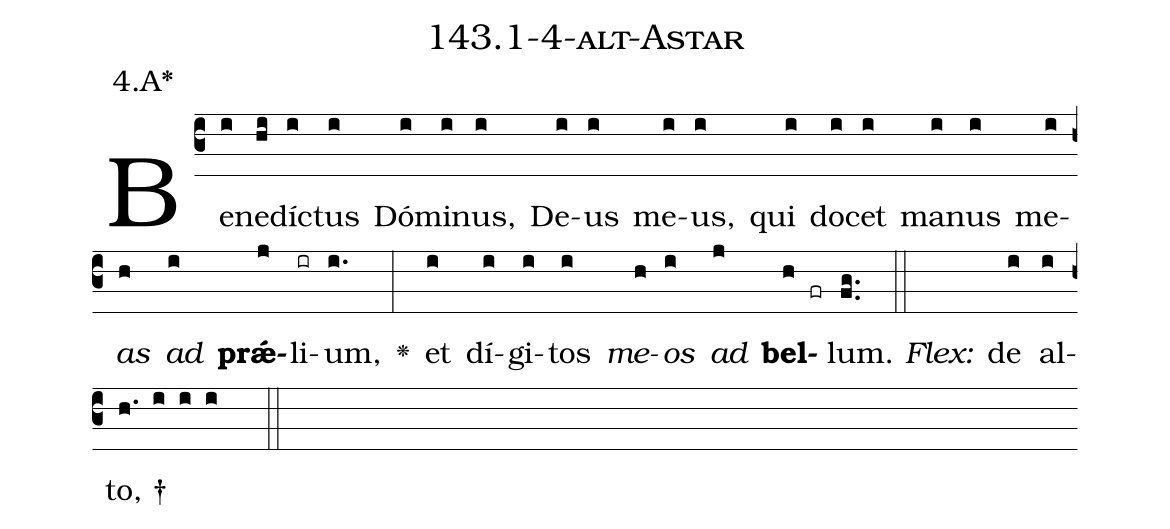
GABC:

name: 143.1-4-alt-Astar;
annotation: 4.A*;
%%
(c3)Be(i)ne(hi)díc(i)tus(i) Dó(i)mi(i)nus,(i) De(i)us(i) me(i)us,(i) qui(i) do(i)cet(i) ma(i)nus(i) me(i)<i>as</i>(h) <i>ad</i>(i) <b>prǽ</b>(j)li(ir)um,(i.) <v>\greheightstar</v>(:) et(i) dí(i)gi(i)tos(i) <i>me</i>(h)<i>os</i>(i) <i>ad</i>(j) <b>bel</b>(h fr)lum.(fg..) (::)
<i>Flex:</i>()  de(i) al(i)to, †(h. i i i  ::)

%E(i) u(h) o(i) u(j) a(h) e.(fg..) (::)
